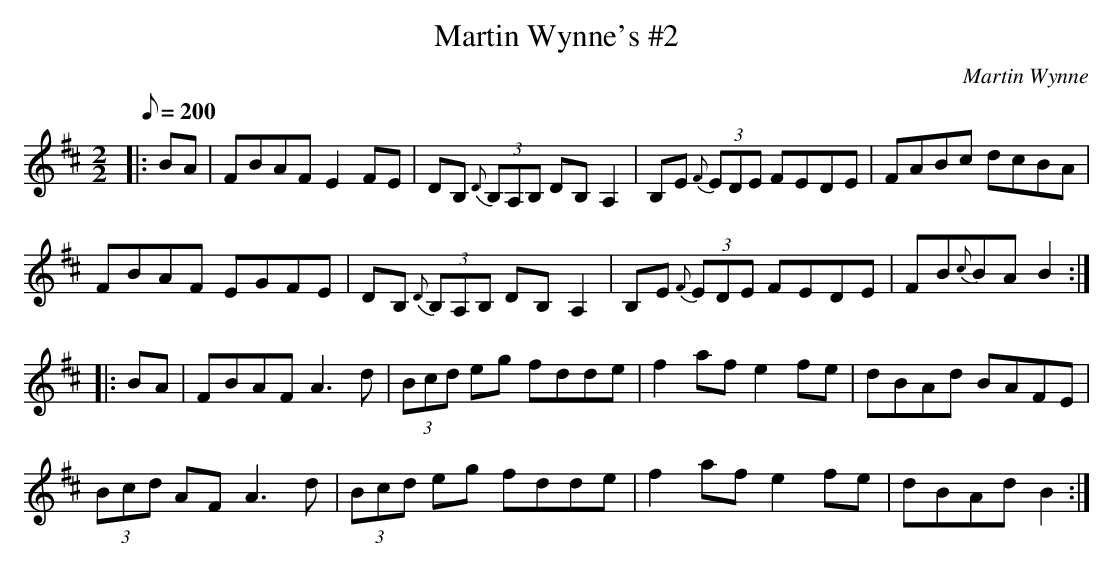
X:1
T:Martin Wynne's #2
M:2/2
L:1/8
Q:200
C:Martin Wynne
K:BMin
|:BA|FBAF E2 FE|DB, {D}(3B,A,B, DB,A,2|B,E {F}(3EDE FEDE|FABc dcBA|
FBAF EGFE|DB, {D}(3B,A,B, DB, A,2|B,E {F}(3EDE FEDE|FB{c}BA B2:|
|:BA|FBAF A3 d|(3Bcd eg fdde|f2 af e2 fe|dBAd BAFE|
(3Bcd AF A3 d|(3Bcd eg fdde|f2 af e2 fe|dBAd B2:|
